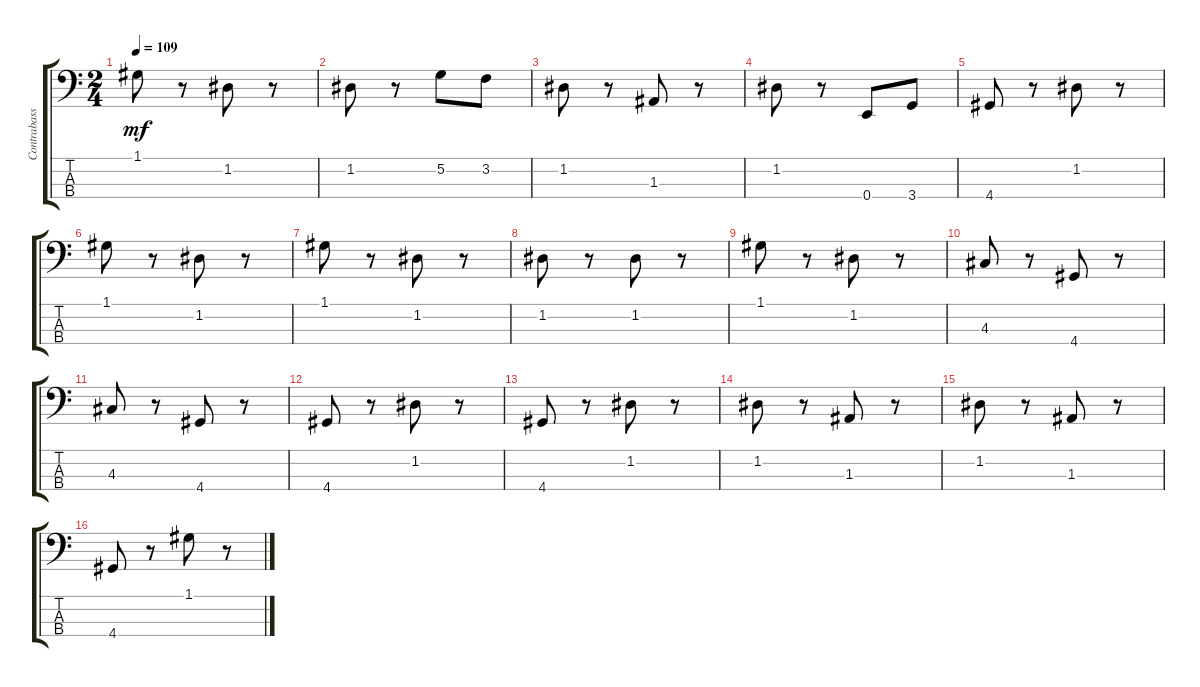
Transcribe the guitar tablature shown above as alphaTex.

\track ("Contrabass" "Contrabass") {instrument contrabass}
\staff {score tabs}
\tuning (G2 D2 A1 E1) {hide}
\ts (2 4)
\tempo 109
\clef f4
\ks c
1.1.8{dy mf} r.8 1.2.8 r.8 |
1.2.8 r.8 5.2.8 3.2.8 |
1.2.8 r.8 1.3.8 r.8 |
1.2.8 r.8 0.4.8 3.4.8 |
4.4.8 r.8 1.2.8 r.8 |
1.1.8 r.8 1.2.8 r.8 |
1.1.8 r.8 1.2.8 r.8 |
1.2.8 r.8 1.2.8 r.8 |
1.1.8 r.8 1.2.8 r.8 |
4.3.8 r.8 4.4.8 r.8 |
4.3.8 r.8 4.4.8 r.8 |
4.4.8 r.8 1.2.8 r.8 |
4.4.8 r.8 1.2.8 r.8 |
1.2.8 r.8 1.3.8 r.8 |
1.2.8 r.8 1.3.8 r.8 |
4.4.8 r.8 1.1.8 r.8
